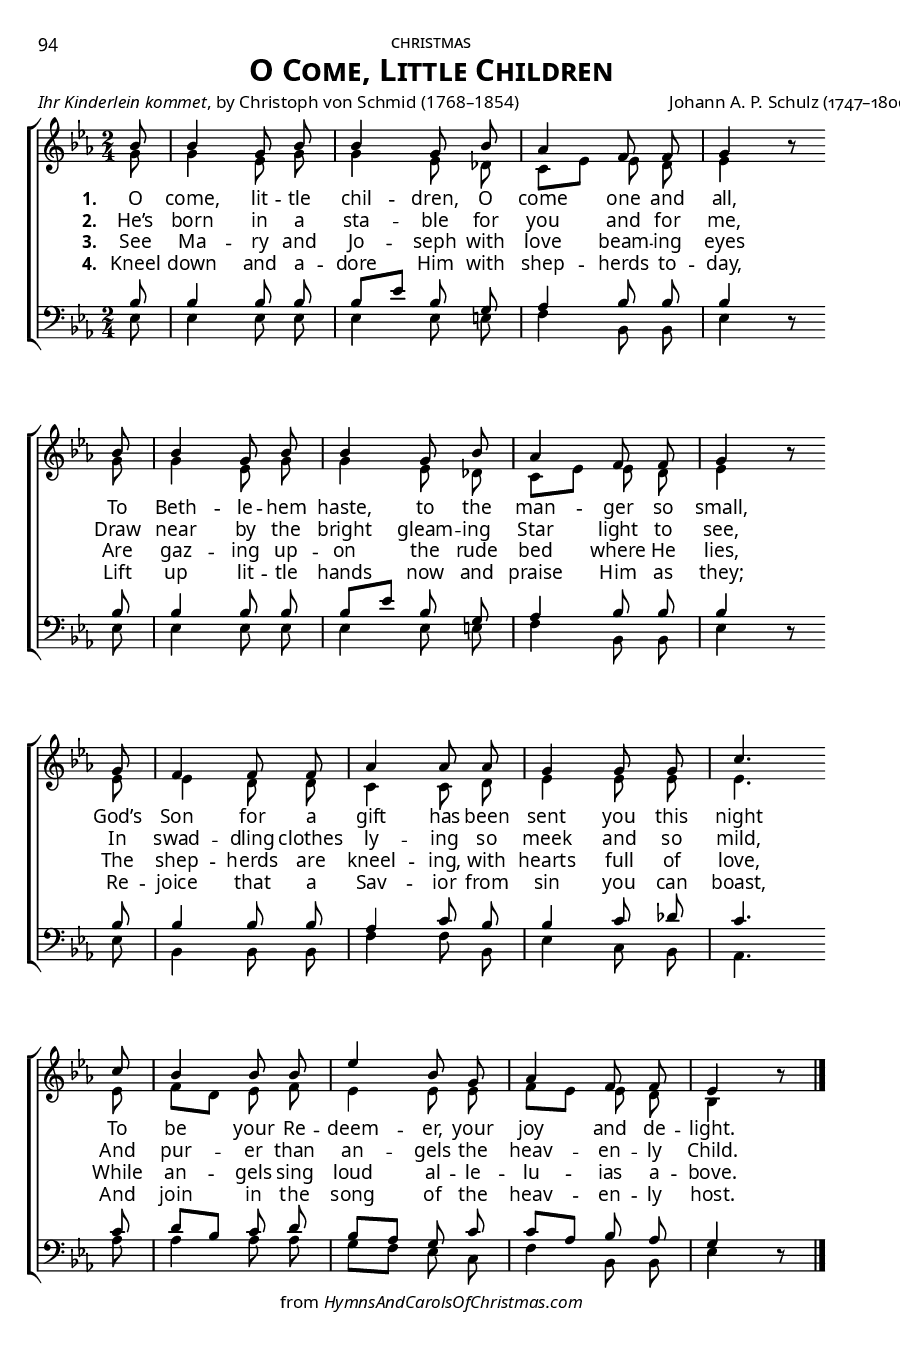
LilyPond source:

\version "2.14.2"
\include "util.ly"
\header {
  title = \markup{\override #'(font-name . "Garamond Premier Pro Semibold"){ \abs-fontsize #15 \smallCapsOldStyle"O Come, Little Children"}}
  poet = \markup\concat{\italic"Ihr Kinderlein kommet" ", by Christoph von Schmid (1768–1854)"}
  composer = \markup\oldStyleNum"Johann A. P. Schulz (1747–1800)"
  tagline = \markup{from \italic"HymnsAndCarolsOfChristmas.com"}
}
\paper {
  %print-all-headers = ##f
  paper-height = 9\in
  paper-width = 6\in
  indent = 0\in
  %system-system-spacing = #'((basic-distance . 10) (padding . 0))
  %system-system-spacing =
  %  #'((basic-distance . 0)
  %     (minimum-distance . 0)
  %     (padding . -0.35)
  %     (stretchability . 100))
  ragged-last-bottom = ##f
  ragged-bottom = ##f
  two-sided = ##t
  inner-margin = 0.5\in
  outer-margin = 0.25\in
  top-margin = 0.25\in
  bottom-margin = 0.25\in
  first-page-number = #094
  print-first-page-number = ##t
  headerLine = \markup{\override #'(font-name . "Garamond Premier Pro") \smallCapsOldStyle"christmas"}
  oddHeaderMarkup = \markup\fill-line{
     \override #'(font-name . "Garamond Premier Pro")\abs-fontsize #8.5
     \combine 
        \fill-line{"" \on-the-fly #print-page-number-check-first
        \oldStylePageNum""
        }
        \fill-line{\headerLine}
  }
  evenHeaderMarkup = \markup {
     \override #'(font-name . "Garamond Premier Pro")\abs-fontsize #8.5
     \combine
        \on-the-fly #print-page-number-check-first
        \oldStylePageNum""
        \fill-line{\headerLine}
  }
}
#(set-global-staff-size 15) \paper{ #(define fonts (make-pango-font-tree "GoudyOlSt BT" "Garamond Premier Pro" "Garamond Premier Pro" (/ 15 20))) }
global = {
  \key ees \major
  \time 2/4
  \autoBeamOff
  \override DynamicLineSpanner #'staff-padding = #0.0
  \override DynamicLineSpanner #'Y-extent = #'(-0.5 . 1)
}

sopMusic = \relative c'' {
  \partial 8 bes8 |
  bes4 g8 bes8\noBeam |
  bes4 g8 bes\noBeam |
  aes4 f8\noBeam f |
  g4 bes8\rest \bar""\break bes |
  
  bes4 g8 bes8\noBeam |
  bes4 g8 bes\noBeam |
  aes4 f8\noBeam f |
  g4 bes8\rest \bar""\break g |
  
  f4 f8\noBeam f |
  aes4 aes8\noBeam aes |
  g4 g8\noBeam g |
  c4. \bar""\break c8 |
  
  bes4 bes8\noBeam bes |
  ees4 bes8\noBeam g |
  aes4 f8\noBeam f |
  \partial 4. ees4 bes'8\rest \bar "|."
}
sopWords = \lyricmode {
  
}

altoMusic = \relative c'' {
  g8 |
  g4 ees8\noBeam g |
  g4 ees8\noBeam des |
  c[ ees] ees\noBeam d |
  ees4 s8 g8 |
  
  g4 ees8\noBeam g |
  g4 ees8\noBeam des |
  c[ ees] ees\noBeam d |
  ees4 s8 ees |
  
  ees4 d8\noBeam d |
  c4 c8\noBeam d |
  ees4 ees8\noBeam ees |
  ees4. ees8 |
  
  f[ d] ees\noBeam f |
  ees4 ees8\noBeam ees |
  f[ ees] ees\noBeam d |
  bes4 s8 \bar "|."
}
altoWords = \lyricmode {
  \dropLyricsIX
  \set stanza = #"1. "
  O come, lit -- tle chil -- dren, O come one and all,
  To Beth -- le -- hem haste, to the man -- ger so small,
  God’s Son for a gift has been sent you this night
  To be your Re -- deem -- er, your joy and de -- light.
}
altoWordsII = \lyricmode {
  \dropLyricsIX
%\markup\italic
  \set stanza = #"2. "
  He’s born in a sta -- ble for you and for me,
  Draw near by the bright gleam -- ing Star light to see,
  In swad -- dling clothes ly -- ing so meek and so mild,
  And pur -- er than an -- gels the heav -- en -- ly Child.
}
altoWordsIII = \lyricmode {
  \dropLyricsIX
  \set stanza = #"3. "
  See Ma -- ry and Jo -- seph with love beam -- ing eyes
  Are gaz -- ing up -- on the rude bed where He lies,
  The shep -- herds are kneel -- ing, with hearts full of love,
  While an -- gels sing loud al -- le -- lu -- ias a -- bove.
}
altoWordsIV = \lyricmode {
  \dropLyricsIX
  \set stanza = #"4. "
  Kneel down and a -- dore Him with shep -- herds to -- day,
  Lift up lit -- tle hands now and praise Him as they;
  Re -- joice that a Sav -- ior from sin you can boast,
  And join in the song of the heav -- en -- ly host.
}
altoWordsV = \lyricmode {
}
altoWordsVI = \lyricmode {
}
tenorMusic = \relative c' {
  bes8 |
  bes4 bes8\noBeam bes |
  bes[ ees] bes\noBeam g |
  aes4 bes8\noBeam bes |
  bes4 s8 bes8 |
  
  bes4 bes8\noBeam bes |
  bes[ ees] bes\noBeam g |
  aes4 bes8\noBeam bes |
  bes4 s8 bes8 |
  
  bes4 bes8\noBeam bes |
  aes4 c8\noBeam bes |
  bes4 c8\noBeam des |
  c4. c8 |
  
  d[ bes] c\noBeam d |
  bes[ aes] g\noBeam c |
  c[ aes] bes\noBeam aes |
  g4 s8 \bar "|."
}
tenorWords = \lyricmode {

}

bassMusic = \relative c {
  ees8 |
  ees4 ees8\noBeam ees |
  ees4 ees8\noBeam e |
  f4 bes,8\noBeam bes |
  ees4 d8\rest ees8 |
  
  ees4 ees8\noBeam ees |
  ees4 ees8\noBeam e |
  f4 bes,8\noBeam bes |
  ees4 d8\rest ees8 |
  
  bes4 bes8\noBeam bes |
  f'4 f8\noBeam bes, |
  ees4 c8\noBeam bes |
  aes4. aes'8 |
  
  aes4 aes8\noBeam aes |
  g[ f] ees\noBeam c |
  f4 bes,8 bes |
  ees4 d8\rest \bar "|."
}
bassWords = \lyricmode {

}

pianoRH = \relative c' {
  
}
pianoLH = \relative c' {
  
}

\score {
  <<
   \new ChoirStaff <<
%    \new Lyrics = sopranos \with { \override VerticalAxisGroup #'nonstaff-relatedstaff-spacing = #'((basic-distance . 1)) }
    \new Staff = women <<
      \new Voice = "sopranos" { \voiceOne << \global \sopMusic >> }
      \new Voice = "altos" { \voiceTwo << \global \altoMusic >> }
    >>
    \new Lyrics \with { alignAboveContext = #"women" \override VerticalAxisGroup #'nonstaff-relatedstaff-spacing = #'((basic-distance . 1))} \lyricsto "sopranos" \sopWords
    \new Lyrics = "altosVI"  \with { alignBelowContext = #"women" } \lyricsto "sopranos" \altoWordsVI
    \new Lyrics = "altosV"  \with { alignBelowContext = #"women" } \lyricsto "sopranos" \altoWordsV
    \new Lyrics = "altosIV"  \with { alignBelowContext = #"women" } \lyricsto "sopranos" \altoWordsIV
    \new Lyrics = "altosIII"  \with { alignBelowContext = #"women" } \lyricsto "sopranos" \altoWordsIII
    \new Lyrics = "altosII"  \with { alignBelowContext = #"women" } \lyricsto "sopranos" \altoWordsII
    \new Lyrics = "altos"  \with { alignBelowContext = #"women" \override VerticalAxisGroup #'nonstaff-relatedstaff-spacing = #'((padding . -0.5)) } \lyricsto "sopranos" \altoWords
   \new Staff = men <<
      \clef bass
      \new Voice = "tenors" { \voiceOne << \global \tenorMusic >> }
      \new Voice = "basses" { \voiceTwo << \global \bassMusic >> }
    >>
    \new Lyrics \with { alignAboveContext = #"men" \override VerticalAxisGroup #'nonstaff-relatedstaff-spacing = #'((basic-distance . 1)) } \lyricsto "tenors" \tenorWords
    \new Lyrics \with { alignBelowContext = #"men" \override VerticalAxisGroup #'nonstaff-relatedstaff-spacing = #'((basic-distance . 1)) } \lyricsto "basses" \bassWords
  >>
%    \new PianoStaff << \new Staff { \new Voice { \pianoRH } } \new Staff { \clef "bass" \pianoLH } >>
  >>
  \layout {
    \context {
      \Score
      %\override SpacingSpanner #'base-shortest-duration = #(ly:make-moment 1 8)
      %\override SpacingSpanner #'common-shortest-duration = #(ly:make-moment 1 4)
    }
    \context {
      % Remove all empty staves
      % \Staff \RemoveEmptyStaves \override VerticalAxisGroup #'remove-first = ##t
    }
  }
  \midi {
    %\tempo 4 = 90
    \set Staff.midiInstrument = "flute"
  
    \context {
      \Voice
      \remove "Dynamic_performer"
    }
  }
}
